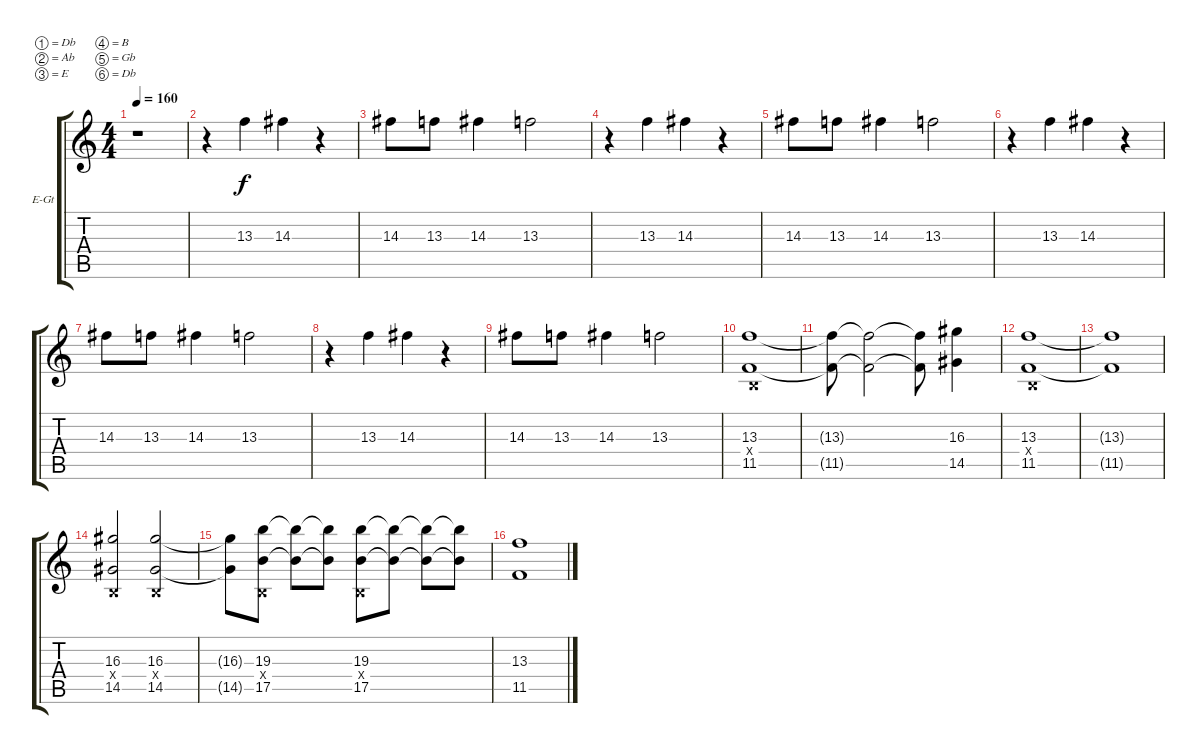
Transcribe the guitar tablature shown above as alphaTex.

\bracketExtendMode groupsimilarinstruments
\firstSystemTrackNameOrientation horizontal
\otherSystemsTrackNameOrientation horizontal
\track ("Guitar III" "E-Gt") {instrument overdrivenguitar}
\staff {score tabs}
\tuning (Db4 Ab3 E3 B2 Gb2 Db2)
\ts (4 4)
\tempo 160
\clef g2
\ks c
r.1{dy f} |
r.4 13.3.4 14.3.4 r.4 |
14.3.8 13.3.8 14.3.4 13.3.2 |
r.4 13.3.4 14.3.4 r.4 |
14.3.8 13.3.8 14.3.4 13.3.2 |
r.4 13.3.4 14.3.4 r.4 |
14.3.8 13.3.8 14.3.4 13.3.2 |
r.4 13.3.4 14.3.4 r.4 |
14.3.8 13.3.8 14.3.4 13.3.2 |
(13.3 0.4{x} 11.5).1 |
(13.3{t} 11.5{t}).8 (13.3{t} 11.5{t}).2 (13.3{t} 11.5{t}).8 (16.3 14.5).4 |
(13.3 0.4{x} 11.5).1 |
(13.3{t} 11.5{t}).1 |
(16.3 0.4{x} 14.5).2 (16.3 0.4{x} 14.5).2 |
(16.3{t} 14.5{t}).8 (19.3 0.4{x} 17.5).8 (19.3{t} 17.5{t}).8 (19.3{t} 17.5{t}).8 (19.3 0.4{x} 17.5).8 (19.3{t} 17.5{t}).8 (19.3{t} 17.5{t}).8 (19.3{t} 17.5{t}).8 |
(13.3 11.5).1
